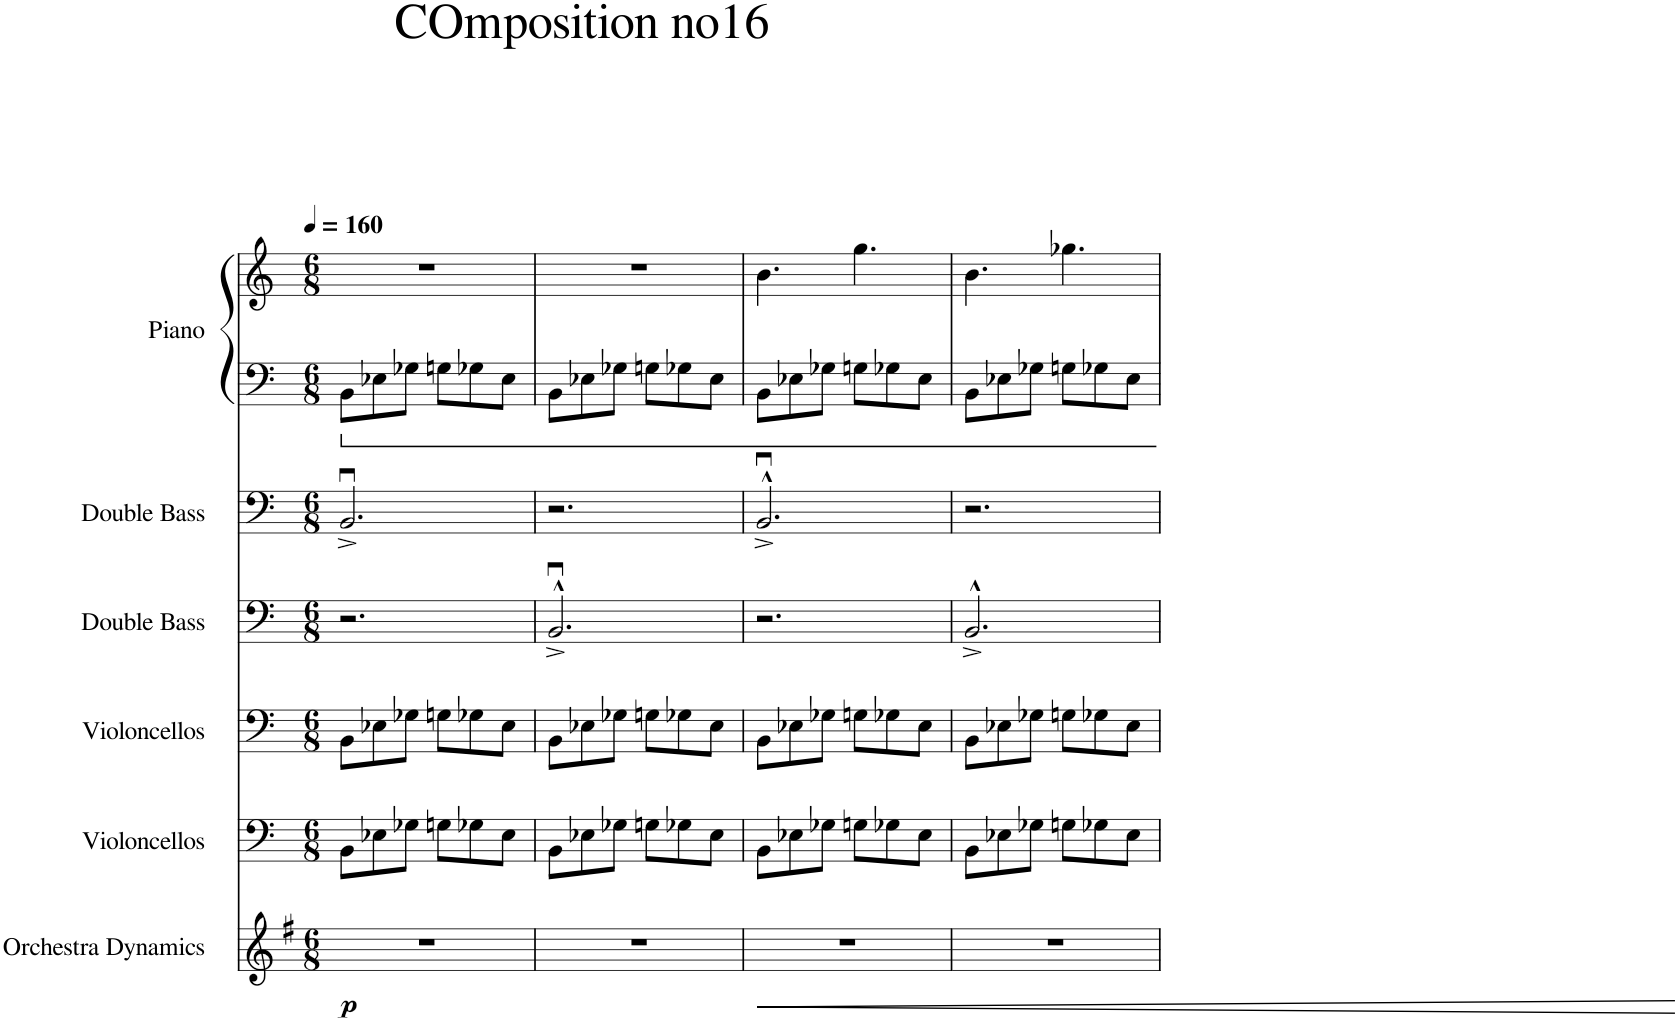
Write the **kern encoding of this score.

**kern	**dynam	**kern	**kern	**kern	**kern	**kern	**kern
*part6	*part6	*part5	*part4	*part3	*part2	*part1	*part1
*staff7	*staff7	*staff6	*staff5	*staff4	*staff3	*staff2	*staff1
*I"Orchestra Dynamics	*	*I"Violoncellos	*I"Violoncellos	*I"Double Bass	*I"Double Bass	*I"Piano	*
*I'Dyna	*	*I'Vcs.	*I'Vcs.	*I'Db.	*I'Db.	*I'Pno.	*
*clefG2	*	*clefF4	*clefF4	*clefF4	*clefF4	*clefF4	*clefG2
*Trd4c7	*	*	*	*Trd7c12	*Trd7c12	*	*
*k[f#]	*	*k[]	*k[]	*k[]	*k[]	*k[]	*k[]
*M6/8	*	*M6/8	*M6/8	*M6/8	*M6/8	*M6/8	*M6/8
*MM160	*	*MM160	*MM160	*MM160	*MM160	*MM160	*MM160
=1	=1	=1	=1	=1	=1	=1	=1
!	!LO:DY:b	!	!	!	!	!	!
2.r	p	8BB\L	8BB\L	2.r	2.BBu^/	8BB\L	2.r
.	.	8E-X\	8E-X\	.	.	8E-X\	.
.	.	8G-X\J	8G-X\J	.	.	8G-X\J	.
.	.	8Gn\L	8Gn\L	.	.	8Gn\L	.
.	.	8G-X\	8G-X\	.	.	8G-X\	.
.	.	8E-\J	8E-\J	.	.	8E-\J	.
=2	=2	=2	=2	=2	=2	=2	=2
2.r	.	8BB\L	8BB\L	2.BBu^^^/	2.r	8BB\L	2.r
.	.	8E-X\	8E-X\	.	.	8E-X\	.
.	.	8G-X\J	8G-X\J	.	.	8G-X\J	.
.	.	8Gn\L	8Gn\L	.	.	8Gn\L	.
.	.	8G-X\	8G-X\	.	.	8G-X\	.
.	.	8E-\J	8E-\J	.	.	8E-\J	.
=3	=3	=3	=3	=3	=3	=3	=3
!	!LO:HP:b	!	!	!	!	!	!
2.r	<	8BB\L	8BB\L	2.r	2.BBu^^^/	8BB\L	4.b\
.	.	8E-X\	8E-X\	.	.	8E-X\	.
.	.	8G-X\J	8G-X\J	.	.	8G-X\J	.
.	.	8Gn\L	8Gn\L	.	.	8Gn\L	4.gg\
.	.	8G-X\	8G-X\	.	.	8G-X\	.
.	.	8E-\J	8E-\J	.	.	8E-\J	.
=4	=4	=4	=4	=4	=4	=4	=4
2.r	.	8BB\L	8BB\L	2.BB^^^/	2.r	8BB\L	4.b\
.	.	8E-X\	8E-X\	.	.	8E-X\	.
.	.	8G-X\J	8G-X\J	.	.	8G-X\J	.
.	.	8Gn\L	8Gn\L	.	.	8Gn\L	4.gg-X\
.	.	8G-X\	8G-X\	.	.	8G-X\	.
.	.	8E-\J	8E-\J	.	.	8E-\J	.
.	[	.	.	.	.	.	.
=	=	=	=	=	=	=	=
*-	*-	*-	*-	*-	*-	*-	*-
